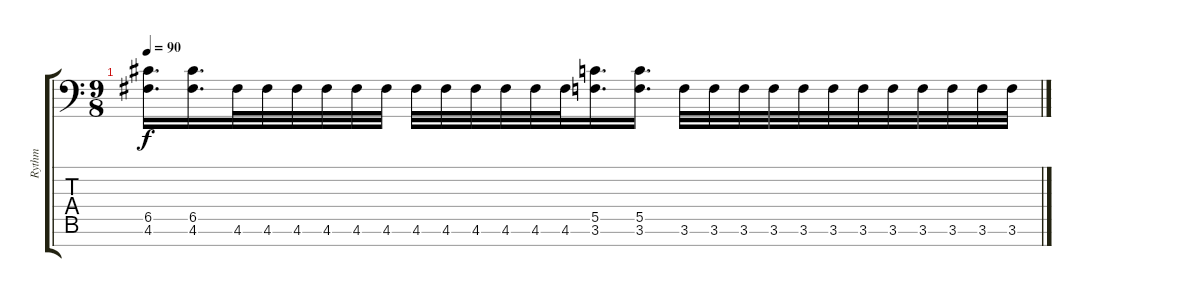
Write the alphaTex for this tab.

\track ("Rythm" "Rythm") {instrument distortionguitar}
\staff {score tabs}
\tuning (D4 A3 F3 C3 G2 D2 A1) {hide}
\ts (9 8)
\tempo 90
\clef f4
\ks c
(6.5 4.6).16{d dy f} (6.5 4.6).16{d} 4.6.32 4.6.32 4.6.32 4.6.32 4.6.32 4.6.32 4.6.32 4.6.32 4.6.32 4.6.32 4.6.32 4.6.32 (5.5 3.6).16{d} (5.5 3.6).16{d} 3.6.32 3.6.32 3.6.32 3.6.32 3.6.32 3.6.32 3.6.32 3.6.32 3.6.32 3.6.32 3.6.32 3.6.32
